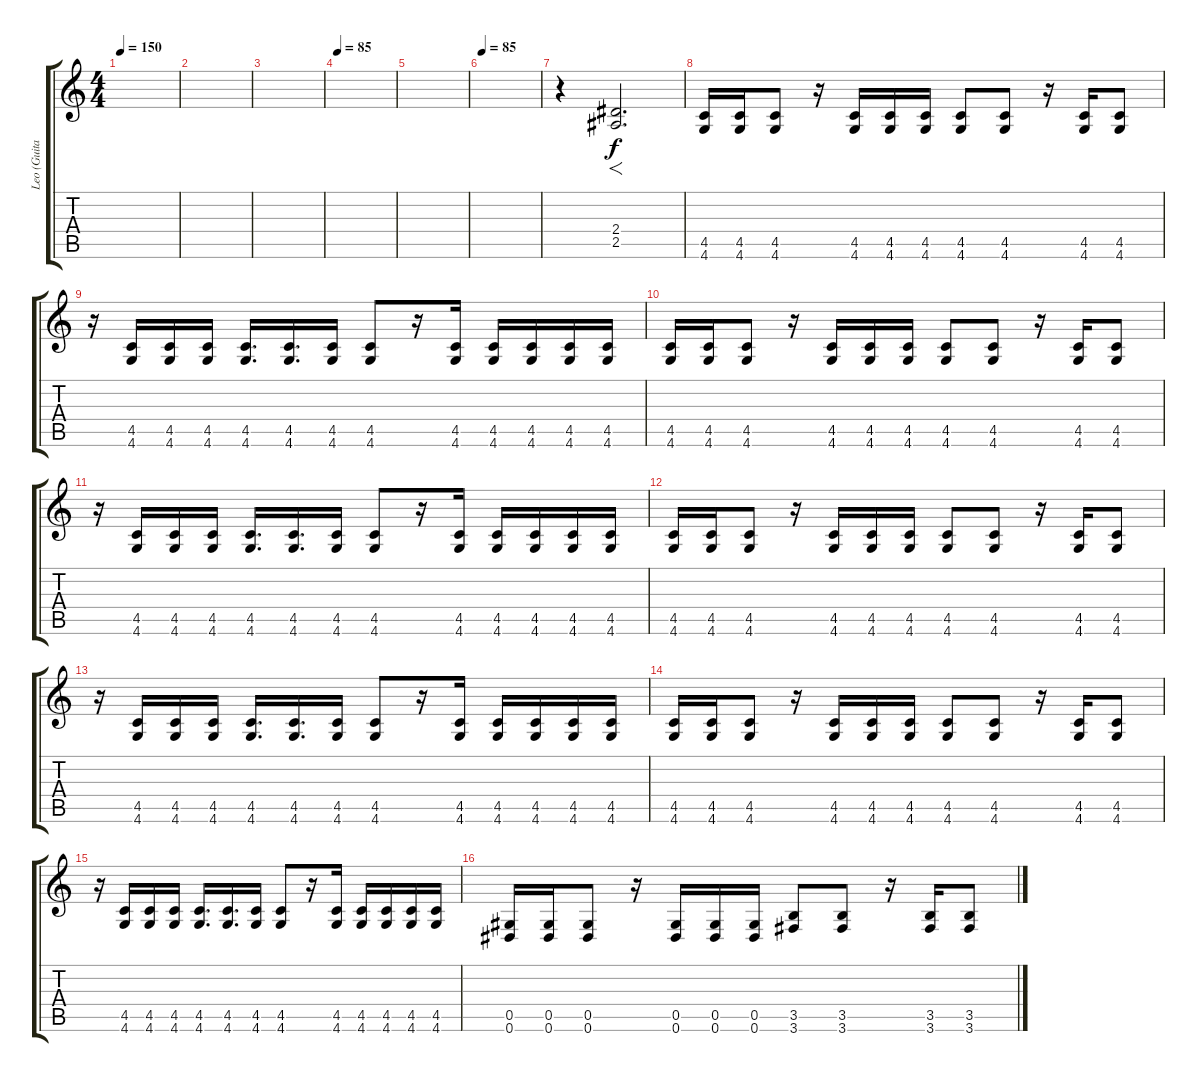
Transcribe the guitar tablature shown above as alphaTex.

\track ("Leo (Guitarra)" "Leo (Guita") {instrument overdrivenguitar}
\staff {score tabs}
\tuning (Eb4 Bb3 Gb3 Db3 Ab2 Eb2) {hide}
\ts (4 4)
\tempo 150
\clef g2
\ks c
|
|
|
\tempo 85
|
|
\tempo 85
|
r.4 (2.4 2.5).2{f d} |
(4.5 4.6).16 (4.5 4.6).16 (4.5 4.6).8 r.16 (4.5 4.6).16 (4.5 4.6).16 (4.5 4.6).16 (4.5 4.6).8 (4.5 4.6).8 r.16 (4.5 4.6).16 (4.5 4.6).8 |
r.16 (4.5 4.6).16 (4.5 4.6).16 (4.5 4.6).16 (4.5 4.6).16{d} (4.5 4.6).16{d} (4.5 4.6).16 (4.5 4.6).8 r.16 (4.5 4.6).16 (4.5 4.6).16 (4.5 4.6).16 (4.5 4.6).16 (4.5 4.6).16 |
(4.5 4.6).16 (4.5 4.6).16 (4.5 4.6).8 r.16 (4.5 4.6).16 (4.5 4.6).16 (4.5 4.6).16 (4.5 4.6).8 (4.5 4.6).8 r.16 (4.5 4.6).16 (4.5 4.6).8 |
r.16 (4.5 4.6).16 (4.5 4.6).16 (4.5 4.6).16 (4.5 4.6).16{d} (4.5 4.6).16{d} (4.5 4.6).16 (4.5 4.6).8 r.16 (4.5 4.6).16 (4.5 4.6).16 (4.5 4.6).16 (4.5 4.6).16 (4.5 4.6).16 |
(4.5 4.6).16 (4.5 4.6).16 (4.5 4.6).8 r.16 (4.5 4.6).16 (4.5 4.6).16 (4.5 4.6).16 (4.5 4.6).8 (4.5 4.6).8 r.16 (4.5 4.6).16 (4.5 4.6).8 |
r.16 (4.5 4.6).16 (4.5 4.6).16 (4.5 4.6).16 (4.5 4.6).16{d} (4.5 4.6).16{d} (4.5 4.6).16 (4.5 4.6).8 r.16 (4.5 4.6).16 (4.5 4.6).16 (4.5 4.6).16 (4.5 4.6).16 (4.5 4.6).16 |
(4.5 4.6).16 (4.5 4.6).16 (4.5 4.6).8 r.16 (4.5 4.6).16 (4.5 4.6).16 (4.5 4.6).16 (4.5 4.6).8 (4.5 4.6).8 r.16 (4.5 4.6).16 (4.5 4.6).8 |
r.16 (4.5 4.6).16 (4.5 4.6).16 (4.5 4.6).16 (4.5 4.6).16{d} (4.5 4.6).16{d} (4.5 4.6).16 (4.5 4.6).8 r.16 (4.5 4.6).16 (4.5 4.6).16 (4.5 4.6).16 (4.5 4.6).16 (4.5 4.6).16 |
(0.5 0.6).16 (0.5 0.6).16 (0.5 0.6).8 r.16 (0.5 0.6).16 (0.5 0.6).16 (0.5 0.6).16 (3.5 3.6).8 (3.5 3.6).8 r.16 (3.5 3.6).16 (3.5 3.6).8
